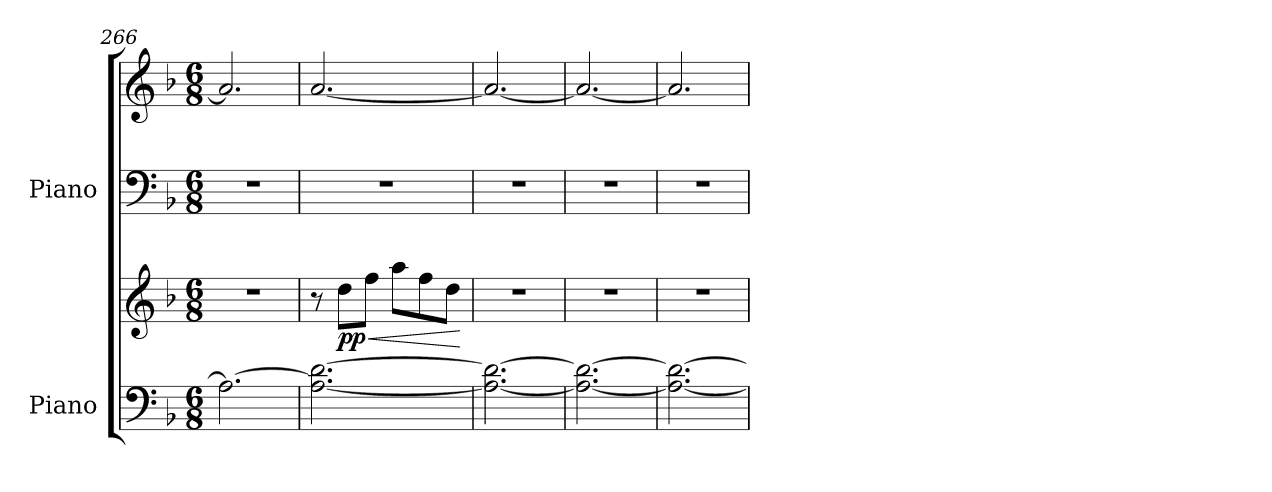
**kern	**kern	**dynam	**kern	**kern
*part2	*part2	*part2	*part1	*part1
*staff4	*staff3	*staff3/4	*staff2	*staff1
*I"Piano	*	*	*I"Piano	*
*I'Pno.	*	*	*I'Pno.	*
*clefF4	*clefG2	*	*clefF4	*clefG2
*k[b-]	*k[b-]	*	*k[b-]	*k[b-]
*M6/8	*M6/8	*	*M6/8	*M6/8
=266	=266	=266	=266	=266
2.A\_	2.r	.	2.r	2.a/]
=267	=267	=267	=267	=267
2.A\_ [2.d\	8r	.	2.r	[2.a/
!	!	!LO:HP:b	!	!
!	!	!LO:DY:n=1:b	!	!
.	8dd\L	< pp	.	.
.	8ff\J	.	.	.
.	8aa\L	.	.	.
.	8ff\	.	.	.
.	8dd\J	.	.	.
.	.	[	.	.
=268	=268	=268	=268	=268
2.A\_ 2.d\_	2.r	.	2.r	2.a/_
=269	=269	=269	=269	=269
2.A\_ 2.d\_	2.r	.	2.r	2.a/_
=270	=270	=270	=270	=270
2.A\_ 2.d\_	2.r	.	2.r	2.a/]
=	=	=	=	=
*-	*-	*-	*-	*-
